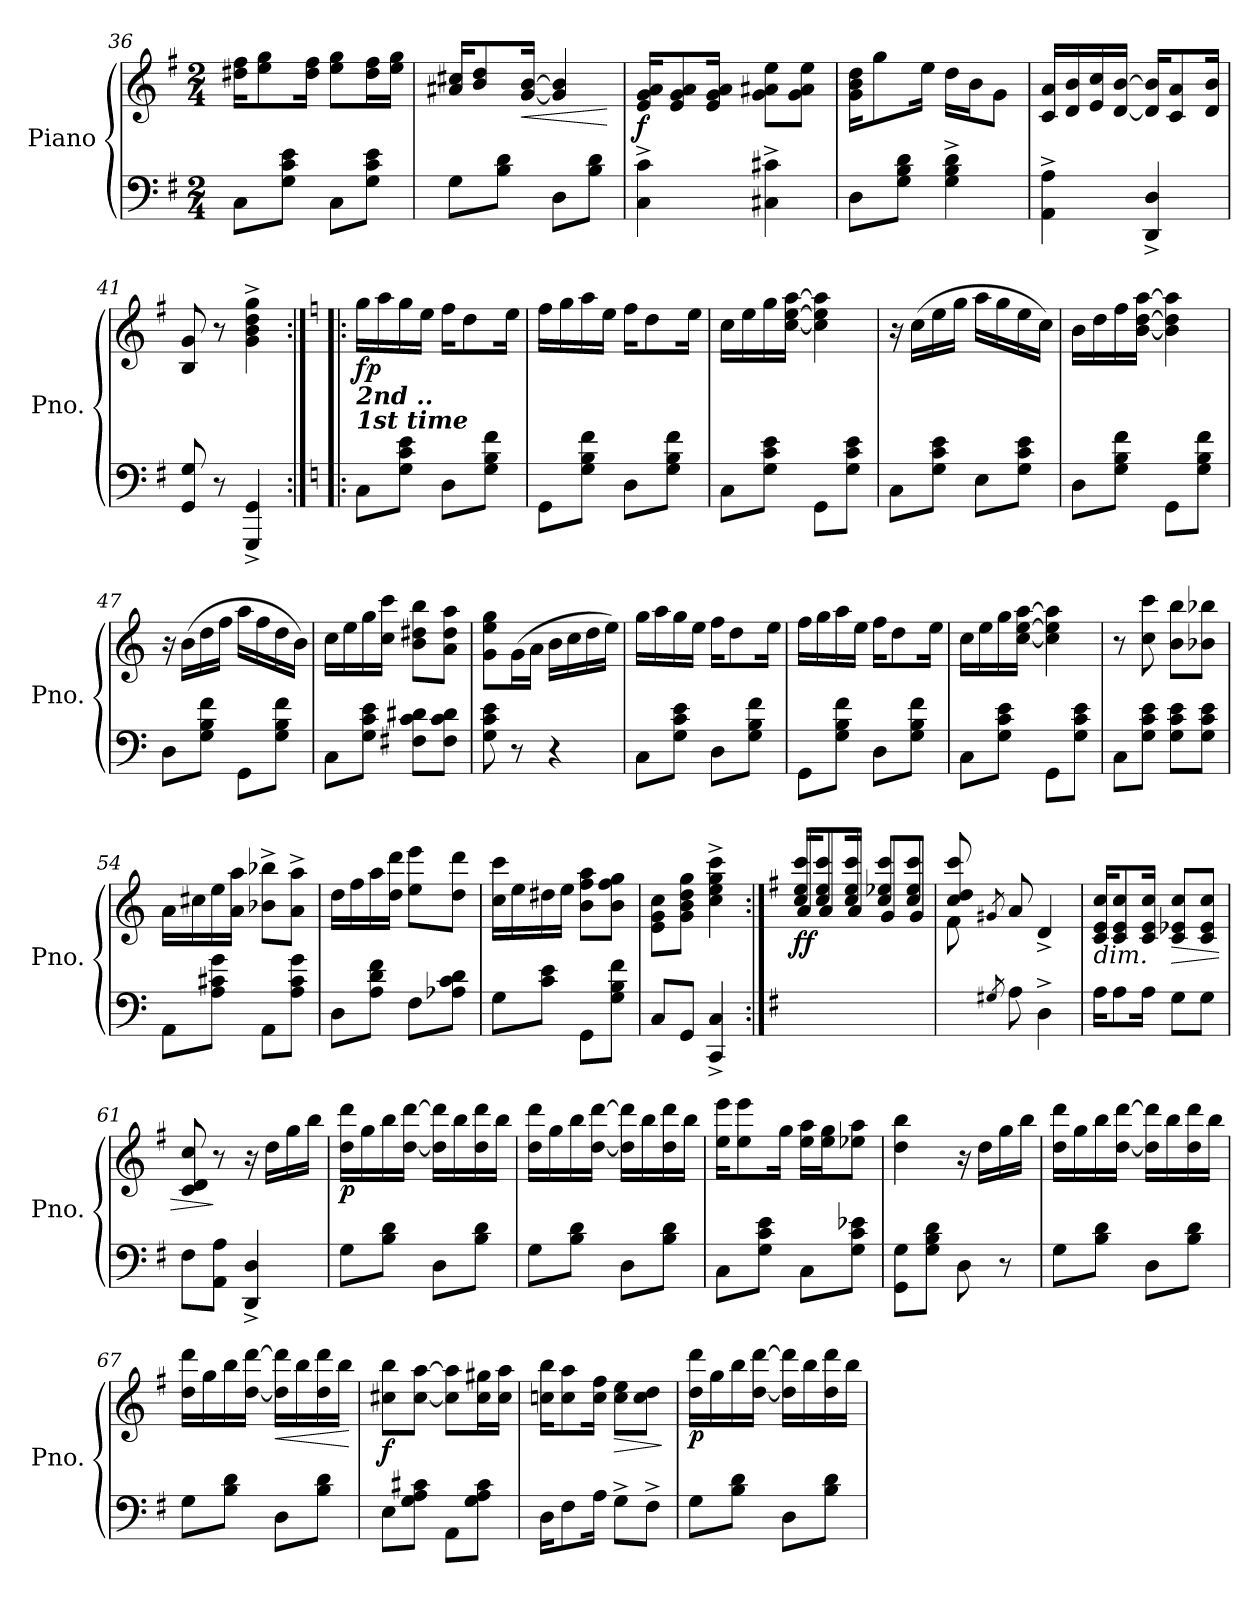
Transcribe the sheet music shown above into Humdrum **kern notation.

**kern	**kern	**dynam
*part1	*part1	*part1
*staff2	*staff1	*staff1/2
*I"Piano	*	*
*I'Pno.	*	*
!!LO:LB:g=z
*clefF4	*clefG2	*
*k[f#]	*k[f#]	*
*M2/4	*M2/4	*
=36	=36	=36
8C\L	16dd#X\ 16ff#\KL	.
.	8ee\ 8gg\	.
8G\ 8c\ 8e\J	.	.
.	16dd#\ 16ff#\Jk	.
8C\L	8ee\ 8gg\L	.
8G\ 8c\ 8e\J	16dd#\ 16ff#\L	.
.	16ee\ 16gg\JJ	.
=37	=37	=37
8G\L	16a#X/ 16cc#X/KL	.
.	8b/ 8dd/	.
8B\ 8d\J	.	.
!	!	!LO:HP:b
.	[16g/ [16b/Jk	<
8D\L	4g/] 4b/]	.
8B\ 8d\J	.	.
.	.	[
=38	=38	=38
!	!	!LO:DY:b
4C\^ 4c\^	16e/ 16g/ 16a/KL	f
.	8e/ 8g/ 8a/	.
.	16e/ 16g/ 16a/Jk	.
4C#X\^ 4c#X\^	8g\ 8a#X\ 8ee\L	.
.	8g\ 8a#\ 8ee\J	.
=39	=39	=39
8D\L	16g\ 16b\ 16dd\KL	.
.	8gg\	.
8G\ 8B\ 8d\J	.	.
.	16ee\Jk	.
4G\^ 4B\^ 4d\^	16dd\LL	.
.	16b\J	.
.	8g\J	.
=40	=40	=40
4AA\^ 4A\^	16c!/ 16a/LL	.
.	16d!/ 16b/	.
.	16e!/ 16cc/	.
.	[16d!/ [16b/JJ	.
4DD/^ 4D/^	16d!/] 16b/]KL	.
.	8c!/ 8a/	.
.	16d!/ 16b/Jk	.
=41	=41	=41
8GG/ 8G/	8B/ 8g/	.
8r	8r	.
4GGG/^ 4GG/^	4g\^ 4b\^ 4dd\^ 4gg\^	.
!!LO:LB:g=z
=42:|!|:	=42:|!|:	=42:|!|:
*k[]	*k[]	*
!LO:TX:a:Bi:t=1st time	!	!
!LO:TX:a:Bi:t=2nd ..	!	!
!	!	!LO:DY:b
!	!	!LO:DY:n=1:b
8C\L	16gg\LL	f p
.	16aa\	.
8G\ 8c\ 8e\J	16gg\	.
.	16ee\JJ	.
8D\L	16ff\KL	.
.	8dd\	.
8G\ 8B\ 8f\J	.	.
.	16ee\Jk	.
=43	=43	=43
8GG\L	16ff\LL	.
.	16gg\	.
8G\ 8B\ 8f\J	16aa\	.
.	16ee\JJ	.
8D\L	16ff\KL	.
.	8dd\	.
8G\ 8B\ 8f\J	.	.
.	16ee\Jk	.
=44	=44	=44
8C\L	16cc\LL	.
.	16ee\	.
8G\ 8c\ 8e\J	16gg\	.
.	[16cc\ [16ee\ [16aa\JJ	.
8GG\L	4cc\] 4ee\] 4aa\]	.
8G\ 8c\ 8e\J	.	.
=45	=45	=45
8C\L	16r	.
.	(>16cc\LL	.
8G\ 8c\ 8e\J	16ee\	.
.	16gg\JJ	.
8E\L	16aa\LL	.
.	16gg\	.
8G\ 8c\ 8e\J	16ee\	.
.	16cc\JJ)	.
=46	=46	=46
8D\L	16b\LL	.
.	16dd\	.
8G\ 8B\ 8f\J	16ff\	.
.	[16b\ [16dd\ [16aa\JJ	.
8GG\L	4b\] 4dd\] 4aa\]	.
8G\ 8B\ 8f\J	.	.
!!LO:LB:g=z
=47	=47	=47
8D\L	16r	.
.	(>16b\LL	.
8G\ 8B\ 8f\J	16dd\	.
.	16ff\JJ	.
8GG\L	16aa\LL	.
.	16ff\	.
8G\ 8B\ 8f\J	16dd\	.
.	16b\JJ)	.
=48	=48	=48
8C\L	16cc\LL	.
.	16ee\	.
8G\ 8c\ 8e\J	16gg\	.
.	16cc\ 16ccc\JJ	.
8F#X\ 8c\ 8d#X\L	8b\ 8dd#X\ 8bb\L	.
8F#\ 8c\ 8d#\J	8a\ 8dd#\ 8aa\J	.
=49	=49	=49
8G\ 8c\ 8e\	8g\ 8ee\ 8gg\L	.
8r	(>16g\L	.
.	16a\JJ	.
4r	16b\LL	.
.	16cc\	.
.	16dd\	.
.	16ee\JJ)	.
=50	=50	=50
8C\L	16gg\LL	.
.	16aa\	.
8G\ 8c\ 8e\J	16gg\	.
.	16ee\JJ	.
8D\L	16ff\KL	.
.	8dd\	.
8G\ 8B\ 8f\J	.	.
.	16ee\Jk	.
=51	=51	=51
8GG\L	16ff\LL	.
.	16gg\	.
8G\ 8B\ 8f\J	16aa\	.
.	16ee\JJ	.
8D\L	16ff\KL	.
.	8dd\	.
8G\ 8B\ 8f\J	.	.
.	16ee\Jk	.
!!LO:LB:g=z
=52	=52	=52
8C\L	16cc\LL	.
.	16ee\	.
8G\ 8c\ 8e\J	16gg\	.
.	[16cc\ [16ee\ [16aa\JJ	.
8GG\L	4cc\] 4ee\] 4aa\]	.
8G\ 8c\ 8e\J	.	.
=53	=53	=53
8C\L	8r	.
8G\ 8c\ 8e\J	8cc\ 8ccc\	.
8G\ 8c\ 8e\L	8b\ 8bb\L	.
8G\ 8c\ 8e\J	8b-X\ 8bb-X\J	.
=54	=54	=54
8AA\L	16a\LL	.
.	16cc#X\	.
8A\ 8c#X\ 8g\J	16ee\	.
.	16a\ 16aa\JJ	.
8AA\L	8b-X\^ 8bb-X\^L	.
8A\ 8c#\ 8g\J	8a\^ 8aa\^J	.
=55	=55	=55
8D\L	16dd\LL	.
.	16ff\	.
8A\ 8d\ 8f\J	16aa\	.
.	16dd\ 16ddd\JJ	.
8F\L	8ee\ 8eee\L	.
8A-X\ 8c\ 8d\J	8dd\ 8ddd\J	.
=56	=56	=56
8G\L	16cc\ 16ccc\LL	.
.	16ee\	.
8c\ 8e\J	16dd#X\	.
.	16ee\JJ	.
8GG\L	8b\ 8ff\ 8aa\L	.
8G\ 8B\ 8f\J	8b\ 8ff\ 8gg\J	.
=57	=57	=57
8C/L	8e\ 8g\ 8cc\L	.
8GG/J	8g\ 8b\ 8dd\ 8gg\J	.
4CC/^ 4C/^	4cc\^ 4ee\^ 4gg\^ 4ccc\^	.
=58:|!	=58:|!	=58:|!
*k[f#]	*k[f#]	*
*	*^	*
!	!	!	!LO:DY:b
2ryy	16cc/ 16ee/ 16ccc/KL	16a/KL	ff
.	8cc/ 8ee/ 8ccc/	8a/	.
.	16cc/ 16ee/ 16ccc/Jk	16a/Jk	.
.	8cc/ 8ee-X/ 8ccc/L	8g/L	.
.	8cc/ 8ee-/ 8ccc/J	8g/J	.
!!LO:PB:g=z	!!
=59	=59	=59	=59
8ryy	8cc/ 8dd/ 8ccc/	8f#\	.
8qG#X/	8qg#X/	.	.
8A\	8a/	4.ryy	.
4D^\	4d^/	.	.
*	*v	*v	*
=60	=60	=60
!	!LO:TX:b:i:t=dim.	!
16A\KL	16c/ 16e/ 16cc/KL	.
8A\	8c/ 8e/ 8cc/	.
16A\Jk	16c/ 16e/ 16cc/Jk	.
!	!	!LO:HP:b
8G\L	8c/ 8e-X/ 8cc/L	>
8G\J	8c/ 8e-/ 8cc/J	.
=61	=61	=61
8F#\L	8c/ 8d/ 8cc/	.
8AA\ 8A\J	8r	]
4DD/^ 4D/^	16r	.
.	16dd\LL	.
.	16gg\	.
.	16bb\JJ	.
!!LO:LB:g=z
=62	=62	=62
!	!	!LO:DY:b
8G\L	16dd\ 16ddd\LL	p
.	16gg\	.
8B\ 8d\J	16bb\	.
.	[16dd\ [16ddd\JJ	.
8D\L	16dd\] 16ddd\]LL	.
.	16bb\	.
8B\ 8d\J	16dd\ 16ddd\	.
.	16bb\JJ	.
=63	=63	=63
8G\L	16dd\ 16ddd\LL	.
.	16gg\	.
8B\ 8d\J	16bb\	.
.	[16dd\ [16ddd\JJ	.
8D\L	16dd\] 16ddd\]LL	.
.	16bb\	.
8B\ 8d\J	16dd\ 16ddd\	.
.	16bb\JJ	.
=64	=64	=64
8C\L	16ee\ 16eee\KL	.
.	8ee\ 8eee\	.
8G\ 8c\ 8e\J	.	.
.	16gg\Jk	.
8C\L	16ee\ 16aa\LL	.
.	16ee\ 16gg\J	.
8G\ 8c\ 8e-X\J	8ee-X\ 8aa\J	.
=65	=65	=65
8GG\ 8G\L	4dd\ 4bb\	.
8G\ 8B\ 8d\J	.	.
8D\	16r	.
.	16dd\LL	.
8r	16gg\	.
.	16bb\JJ	.
!!LO:LB:g=z
=66	=66	=66
8G\L	16dd\ 16ddd\LL	.
.	16gg\	.
8B\ 8d\J	16bb\	.
.	[16dd\ [16ddd\JJ	.
8D\L	16dd\] 16ddd\]LL	.
.	16bb\	.
8B\ 8d\J	16dd\ 16ddd\	.
.	16bb\JJ	.
=67	=67	=67
8G\L	16dd\ 16ddd\LL	.
.	16gg\	.
8B\ 8d\J	16bb\	.
.	[16dd\ [16ddd\JJ	.
!	!	!LO:HP:b
8D\L	16dd\] 16ddd\]LL	<
.	16bb\	.
8B\ 8d\J	16dd\ 16ddd\	.
.	16bb\JJ	.
.	.	[
=68	=68	=68
!	!	!LO:DY:b
8E\L	8cc#X\ 8bb\L	f
8G\ 8A\ 8c#X\J	[8cc#\ [8aa\J	.
8AA\L	8cc#\] 8aa\]L	.
8G\ 8A\ 8c#\J	16cc#\ 16gg#X\L	.
.	16cc#\ 16aa\JJ	.
=69	=69	=69
16D\KL	16ccn\ 16bb\KL	.
8F#\	8cc\ 8aa\	.
16A\Jk	16cc\ 16ff#\Jk	.
!	!	!LO:HP:b
8G^\L	8cc\ 8ee\L	>
8F#^\J	8cc\ 8dd\J	.
.	.	]
!!LO:LB:g=z
=70	=70	=70
!	!	!LO:DY:b
8G\L	16dd\ 16ddd\LL	p
.	16gg\	.
8B\ 8d\J	16bb\	.
.	[16dd\ [16ddd\JJ	.
8D\L	16dd\] 16ddd\]LL	.
.	16bb\	.
8B\ 8d\J	16dd\ 16ddd\	.
.	16bb\JJ	.
=	=	=
*-	*-	*-
